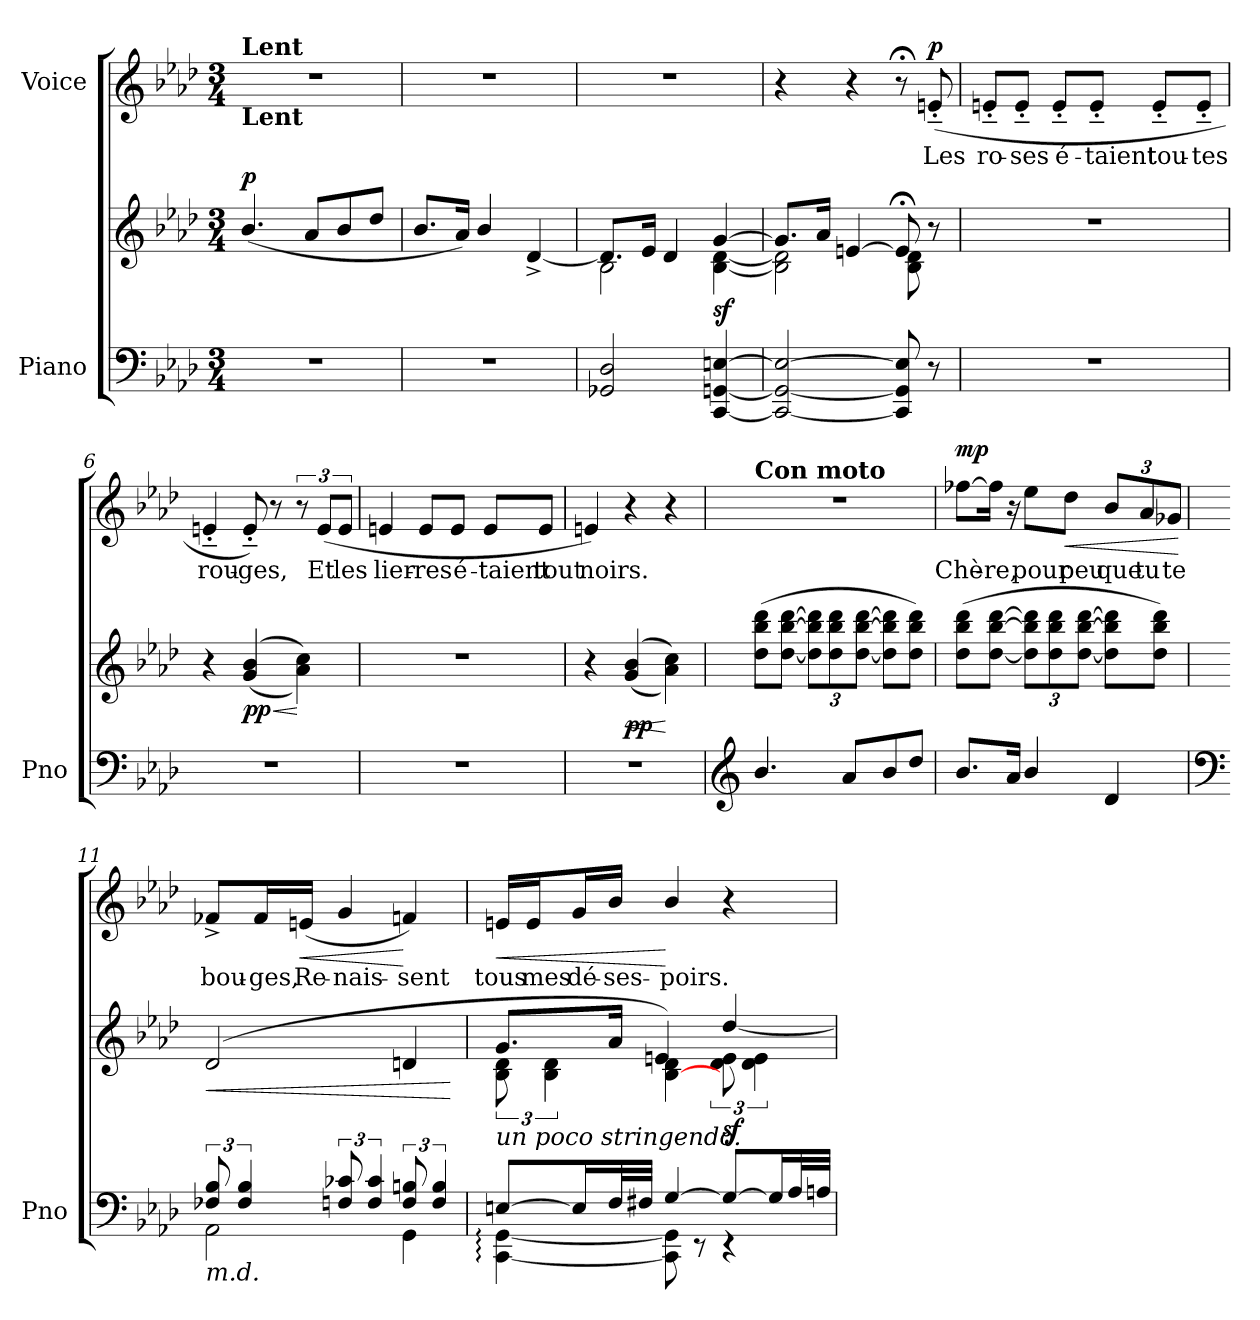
**kern	**kern	**dynam	**kern	**text	**dynam
*part2	*part2	*part2	*part1	*part1	*part1
*staff3	*staff2	*staff2/3	*staff1	*staff1	*staff1
*I"Piano	*	*	*I"Voice	*	*
*I'Pno	*	*	*	*	*
*clefF4	*clefG2	*	*clefG2	*	*
*k[b-e-a-d-]	*k[b-e-a-d-]	*	*k[b-e-a-d-]	*	*
*M3/4	*M3/4	*	*M3/4	*	*
=1	=1	=1	=1	=1	=1
!	!	!	!LO:TX:b:B:t=Lent	!	!
!	!	!	!LO:TX:a:B:t=Lent	!	!
!	!	!LO:DY:a	!	!	!
2.r	(4.b-/	p	2.r	.	.
.	8a-/L	.	.	.	.
.	8b-/	.	.	.	.
.	8dd-/J	.	.	.	.
=2	=2	=2	=2	=2	=2
2.r	8.b-/L	.	2.r	.	.
.	16a-/Jk)	.	.	.	.
.	4b-/	.	.	.	.
.	[4d-^>/	.	.	.	.
=3	=3	=3	=3	=3	=3
*	*^	*	*	*	*
2GG-X/ 2D-/	8.d-/L]	2B-\	.	2.r	.	.
.	16e-/Jk	.	.	.	.	.
.	4d-/	.	.	.	.	.
!	!	!	!LO:DY:b	!	!	!
[4CC/ [4GGn/ [4En/	[4g/	[4B-\ [4d-\	sf	.	.	.
=4	=4	=4	=4	=4	=4	=4
2CC/_ 2GG/_ 2Eni/_	8.g/L]	2B-\] 2d-\]	.	4r	.	.
.	16a-/Jk	.	.	.	.	.
.	[4en/	.	.	4r	.	.
8CC/] 8GG/] 8E/]	8e;</]	8B-\ 8d-\	.	8r;<	.	.
!	!	!	!	!	!LO:LY:b	!LO:DY:b
8r	8r	8ryy	.	(8en'~/	Les	p
=5	=5	=5	=5	=5	=5	=5
!	!	!	!	!	!LO:LY:b	!
*	*v	*v	*	*	*	*
2.r	2.r	.	8en'~/L	ro-	.
!	!	!	!	!LO:LY:b	!
.	.	.	8e'~/J	-ses	.
!	!	!	!	!LO:LY:b	!
.	.	.	8e'~/L	é-	.
!	!	!	!	!LO:LY:b	!
.	.	.	8e'~/J	-taient	.
!	!	!	!	!LO:LY:b	!
.	.	.	8e'~/L	tou-	.
!	!	!	!	!LO:LY:b	!
.	.	.	8e'~/J	-tes	.
!!LO:LB:g=z
=6	=6	=6	=6	=6	=6
!	!	!	!	!LO:LY:b	!
2.r	4r	.	4en'~/	rou-	.
!	!	!LO:HP:b	!	!LO:LY:b	!
!	!	!LO:DY:n=1:b	!	!	!
.	((4g/ 4b-/	< pp	8e'~/)	-ges,	.
.	.	.	8r	.	.
.	4a-\ 4cc\))	[	12r	.	.
!	!	!	!	!LO:LY:b	!
.	.	.	(12e/L	Et	.
!	!	!	!	!LO:LY:b	!
.	.	.	12e/J	les	.
=7	=7	=7	=7	=7	=7
!	!	!	!	!LO:LY:b	!
2.r	2.r	.	4en/	lier-	.
!	!	!	!	!LO:LY:b	!
.	.	.	8e/L	-res	.
!	!	!	!	!LO:LY:b	!
.	.	.	8e/J	é-	.
!	!	!	!	!LO:LY:b	!
.	.	.	8e/L	-taient	.
!	!	!	!	!LO:LY:b	!
.	.	.	8e/J	tout	.
=8	=8	=8	=8	=8	=8
!	!	!	!	!LO:LY:b	!
2.r	4r	.	4en/)	noirs.	.
!	!	!LO:HP:b	!	!	!
!	!	!LO:DY:n=1:b	!	!	!
.	((4g/ 4b-/	< pp	4r	.	.
.	4a-\ 4cc\))	[	4r	.	.
=9	=9	=9	=9	=9	=9
*clefG2	*	*	*	*	*
!	!	!	!LO:TX:a:B:t=Con moto	!	!
!	!	!LO:DY:b=2	!	!	!
!	!	!LO:DY:n=1:b=2	!	!	!
!	!	!LO:DY:n=2:b	!	!	!
4.b-/	(8dd-\ 8bb-\ 8ddd-\L	p other-dynamics pp	2.r	.	.
.	[8dd-\ [8bb-\ [8ddd-\J	.	.	.	.
*	*Xbrackettup	*	*	*	*
.	12dd-\] 12bb-\] 12ddd-\]L	.	.	.	.
.	12dd-\ 12bb-\ 12ddd-\	.	.	.	.
8a-/L	.	.	.	.	.
.	[12dd-\ [12bb-\ [12ddd-\J	.	.	.	.
8b-/	8dd-\] 8bb-\] 8ddd-\]L	.	.	.	.
8dd-/J	8dd-\ 8bb-\ 8ddd-\J)	.	.	.	.
=10	=10	=10	=10	=10	=10
!	!	!	!	!LO:LY:b	!LO:DY:b
8.b-/L	(8dd-\ 8bb-\ 8ddd-\L	.	[8ff-X\L	Chè-	mp
!	!	!	!	!LO:LY:b	!
.	[8dd-\ [8bb-\ [8ddd-\J	.	16ff-\Jk]	-re,	.
16a-/Jk	.	.	16r	.	.
!	!	!	!	!LO:LY:b	!
4b-/	12dd-\] 12bb-\] 12ddd-\]L	.	8ee-\L	pour	.
.	12dd-\ 12bb-\ 12ddd-\	.	.	.	.
!	!	!	!	!LO:LY:b	!LO:HP:b
.	.	.	8dd-\J	peu	<
.	[12dd-\ [12bb-\ [12ddd-\J	.	.	.	.
!	!	!	!	!LO:LY:b	!
(4d-/	8dd-\] 8bb-\] 8ddd-\]L	.	12b-/L	que	.
!	!	!	!	!LO:LY:b	!
.	.	.	12a-/	tu	.
.	8dd-\ 8bb-\ 8ddd-\J)	.	.	.	.
!	!	!	!	!LO:LY:b	!
.	.	.	12g-X/J	te	.
.	.	.	.	.	[
!!LO:LB:g=z
=11	=11	=11	=11	=11	=11
*clefF4	*	*	*	*	*
*^	*	*	*	*	*
!LO:TX:b:i:t=m.d.	!	!	!	!	!	!
!	!	!	!LO:HP:b	!	!LO:LY:b	!
12F-X/ 12B-/	2AA-\	(2d-/)	<	8f-X^>/L	bou-	.
6F-/ 6B-/	.	.	.	.	.	.
!	!	!	!	!	!LO:LY:b	!
.	.	.	.	16f-/L	-ges,	.
!	!	!	!	!	!LO:LY:b	!LO:HP:b
.	.	.	.	(16en/JJ	Re-	<
!	!	!	!	!	!LO:LY:b	!
12Fn/ 12c-X/	.	.	.	4g/	-nais-	.
6F/ 6c-/	.	.	.	.	.	.
!	!	!	!	!	!LO:LY:b	!
12F/ 12Bn/	4GG\	4dn/	.	4fn/)	-sent	[
6F/ 6B/	.	.	.	.	.	.
*v	*v	*	*	*	*	*
.	.	[	.	.	.
=12	=12	=12	=12	=12	=12
*^	*	*	*	*	*
*	*	*brackettup	*	*	*	*
*	*	*^	*	*	*	*
!	!	!LO:TX:b:i:t=un poco stringendo.	!	!	!	!	!
!	!	!	!	!LO:DY:b=2	!	!LO:LY:b	!LO:HP:b
!	!	!	!	!LO:DY:n=1:b	!	!	!
[8En/L	[4CC\: [4GG\:	12B-\ 12d-\	8.g/L	sf sf	16en/LL	tous	<
!	!	!	!	!	!	!LO:LY:b	!
.	.	.	.	.	16e/J	mes	.
.	.	6B-\ 6d-\	.	.	.	.	.
!	!	!	!	!	!	!LO:LY:b	!
16E/L]	.	.	.	.	16g/L	dé-	.
!	!	!	!	!	!	!LO:LY:b	!
32F/L	.	.	16a-/Jk	.	16b-/JJ	-ses-	.
32F#X/JJJ	.	.	.	.	.	.	.
!	!	!	!	!	!	!LO:LY:b	!
[4G/	8CC\] 8GG\]	[4B-\ 4d-\	4en/)	.	4b-/	-poirs.	[
.	8r	.	.	.	.	.	.
!	!	!	!	!LO:DY:n=2:b	!	!	!
8G/L_	4r	12d-\ 12e\	[4dd-/	sf	4r	.	.
.	.	6d-\ 6e\	.	.	.	.	.
16G/L]	.	.	.	.	.	.	.
32A-/L	.	.	.	.	.	.	.
32An/JJJ	.	.	.	.	.	.	.
*v	*v	*	*	*	*	*	*
*	*v	*v	*	*	*	*
=	=	=	=	=	=
*-	*-	*-	*-	*-	*-
